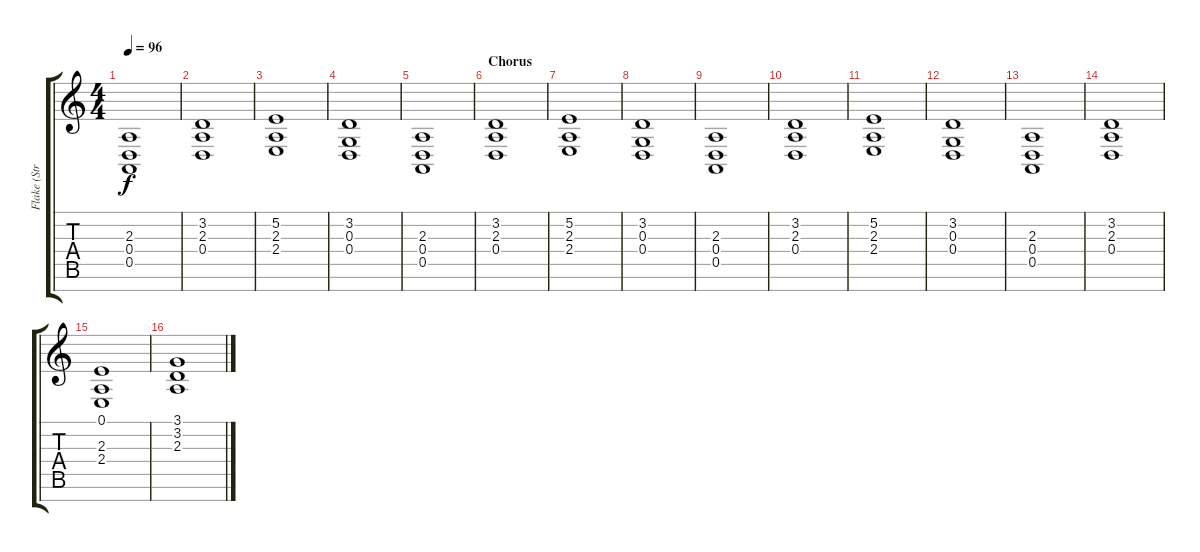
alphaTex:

\track ("Flake (Strings)" "Flake (Str") {instrument synthstrings1}
\staff {score tabs}
\tuning (E4 B3 G3 D3 A2 E2 B1) {hide}
\ts (4 4)
\tempo 96
\clef g2
\ks c
(2.3 0.4 0.5).1{dy f} |
(3.2 2.3 0.4).1 |
(5.2 2.3 2.4).1 |
(3.2 0.3 0.4).1 |
(2.3 0.4 0.5).1 |
\section ("" "Chorus")
(3.2 2.3 0.4).1 |
(5.2 2.3 2.4).1 |
(3.2 0.3 0.4).1 |
(2.3 0.4 0.5).1 |
(3.2 2.3 0.4).1 |
(5.2 2.3 2.4).1 |
(3.2 0.3 0.4).1 |
(2.3 0.4 0.5).1 |
(3.2 2.3 0.4).1 |
(0.1 2.3 2.4).1 |
(3.1 3.2 2.3).1
